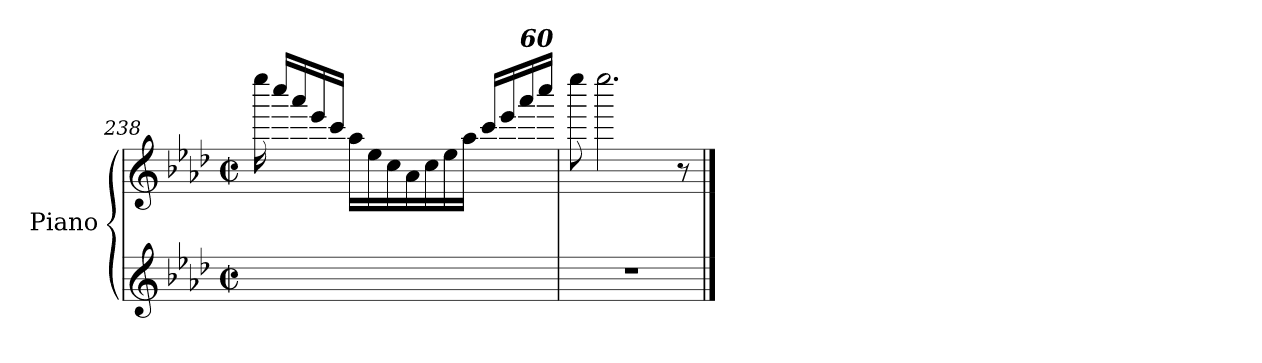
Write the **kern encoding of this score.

**kern	**kern
*part1	*part1
*staff2	*staff1
*I"Piano	*
*I'Pno	*
*clefG2	*clefG2
*k[b-e-a-d-]	*k[b-e-a-d-]
*M4/4	*M4/4
*met(c|)	*met(c|)
*8va	*
=238	=238
*	*^
4ryy	16eeee-\	16ryy
*	*v	*v
.	16cccc/LL
.	16aaa-/
.	16eee-/
16ryy	16ccc/JJ
*	*^
4..ryy	4..ryy	16aa-\LL
.	.	16ee-\
.	.	16cc\
.	.	16a-\
.	.	16cc\
.	.	16ee-\
.	.	16aa-\JJ
4ryy	16ccc/LL	4ryy
.	16eee-/	.
!	!LO:TX:a:Bi:t=60	!
.	16aaa-/	.
.	16cccc/JJ	.
*	*v	*v
=239	=239
*X8va	*
1r	8eeee-\
.	2.eeee-\
.	8r
==	==
*-	*-
